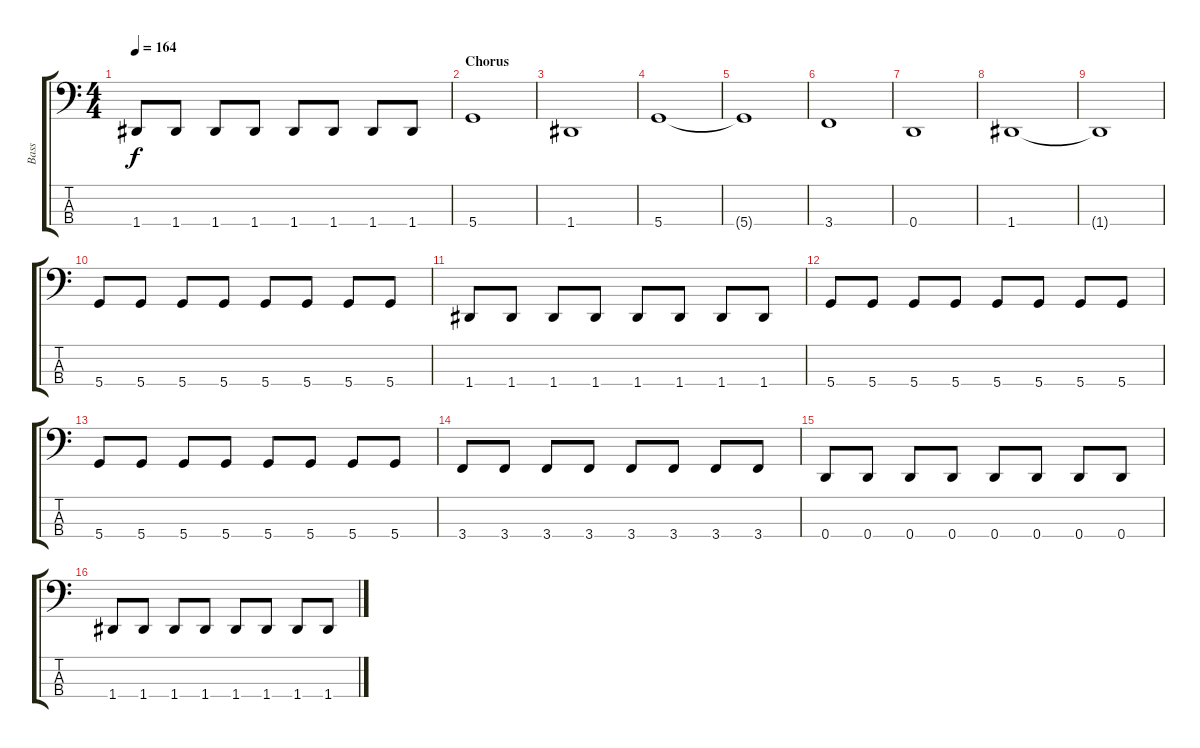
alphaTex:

\track ("Bass" "Bass") {instrument electricbasspick}
\staff {score tabs}
\tuning (F2 C2 G1 D1) {hide}
\ts (4 4)
\tempo 164
\clef f4
\ks c
1.4.8{dy f} 1.4.8 1.4.8 1.4.8 1.4.8 1.4.8 1.4.8 1.4.8 |
\section ("" "Chorus")
5.4.1 |
1.4.1 |
5.4.1 |
5.4{t}.1 |
3.4.1 |
0.4.1 |
1.4.1 |
1.4{t}.1 |
5.4.8 5.4.8 5.4.8 5.4.8 5.4.8 5.4.8 5.4.8 5.4.8 |
1.4.8 1.4.8 1.4.8 1.4.8 1.4.8 1.4.8 1.4.8 1.4.8 |
5.4.8 5.4.8 5.4.8 5.4.8 5.4.8 5.4.8 5.4.8 5.4.8 |
5.4.8 5.4.8 5.4.8 5.4.8 5.4.8 5.4.8 5.4.8 5.4.8 |
3.4.8 3.4.8 3.4.8 3.4.8 3.4.8 3.4.8 3.4.8 3.4.8 |
0.4.8 0.4.8 0.4.8 0.4.8 0.4.8 0.4.8 0.4.8 0.4.8 |
1.4.8 1.4.8 1.4.8 1.4.8 1.4.8 1.4.8 1.4.8 1.4.8
